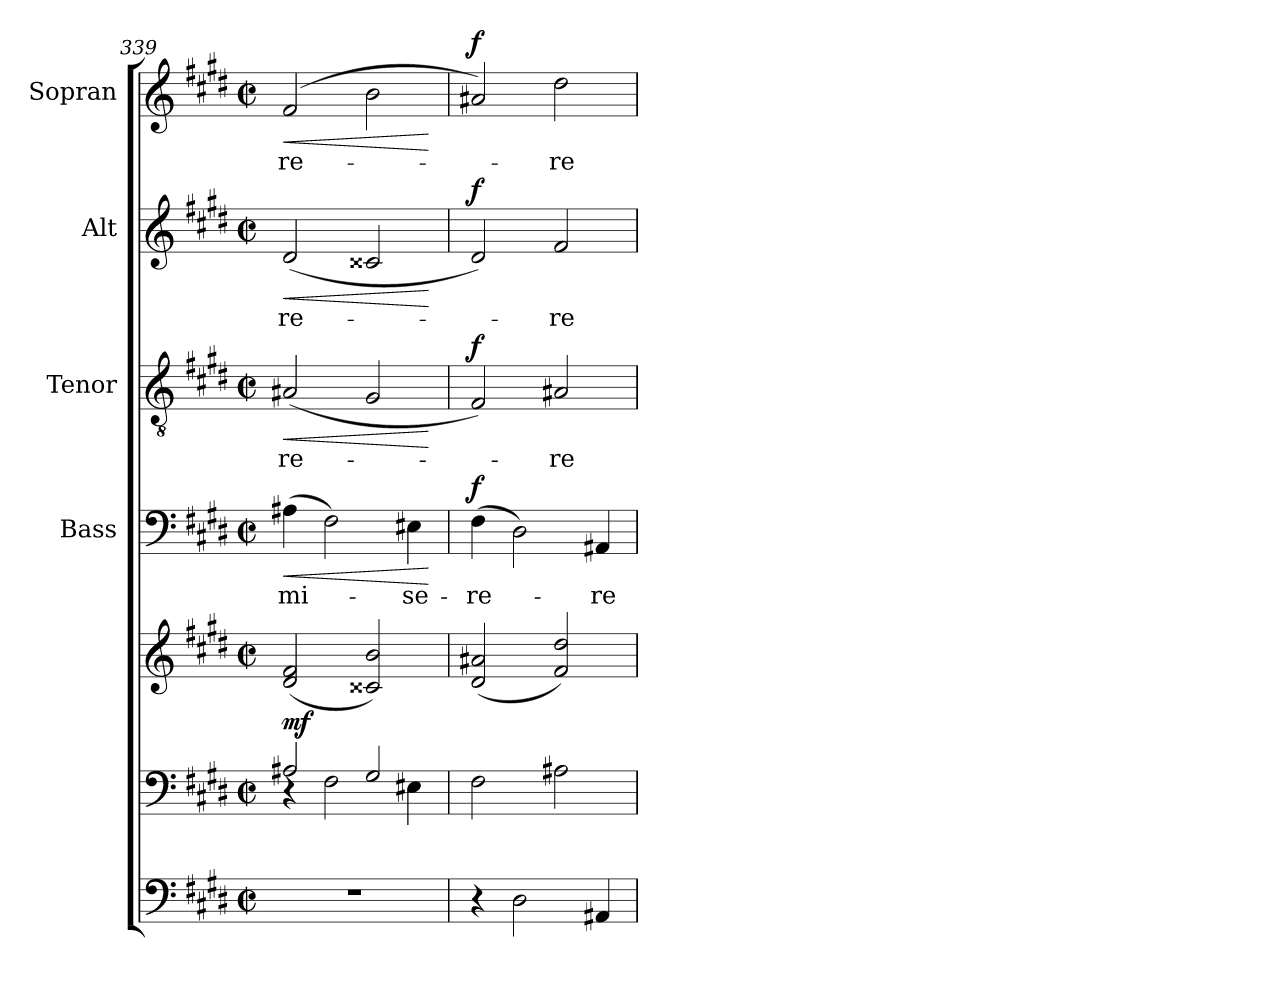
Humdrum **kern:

**kern	**kern	**kern	**dynam	**kern	**text	**dynam	**kern	**text	**dynam	**kern	**text	**dynam	**kern	**text	**dynam
*part6	*part5	*part5	*part5	*part4	*part4	*part4	*part3	*part3	*part3	*part2	*part2	*part2	*part1	*part1	*part1
*staff7	*staff6	*staff5	*staff5/6	*staff4	*staff4	*staff4	*staff3	*staff3	*staff3	*staff2	*staff2	*staff2	*staff1	*staff1	*staff1
*	*	*	*	*I"Bass	*	*	*I"Tenor	*	*	*I"Alt	*	*	*I"Sopran	*	*
*	*	*	*	*I'B.	*	*	*I'T.	*	*	*I'A.	*	*	*I'S.	*	*
!!LO:PB:g=z
*clefF4	*clefF4	*clefG2	*	*clefF4	*	*	*clefGv2	*	*	*clefG2	*	*	*clefG2	*	*
*ITrd7c12	*	*	*	*	*	*	*	*	*	*	*	*	*	*	*
*k[f#c#g#d#]	*k[f#c#g#d#]	*k[f#c#g#d#]	*	*k[f#c#g#d#]	*	*	*k[f#c#g#d#]	*	*	*k[f#c#g#d#]	*	*	*k[f#c#g#d#]	*	*
*E:	*E:	*E:	*	*E:	*	*	*E:	*	*	*E:	*	*	*E:	*	*
*M2/2	*M2/2	*M2/2	*	*M2/2	*	*	*M2/2	*	*	*M2/2	*	*	*M2/2	*	*
*met(c|)	*met(c|)	*met(c|)	*	*met(c|)	*	*	*met(c|)	*	*	*met(c|)	*	*	*met(c|)	*	*
=339	=339	=339	=339	=339	=339	=339	=339	=339	=339	=339	=339	=339	=339	=339	=339
*	*^	*	*	*	*	*	*	*	*	*	*	*	*	*	*
!	!	!	!	!LO:DY:b	!	!LO:LY:b	!LO:HP:b	!	!LO:LY:b	!LO:HP:b	!	!LO:LY:b	!LO:HP:b	!	!LO:LY:b	!LO:HP:b
1r	2A#X/	4rC	(>2d#/ 2f#/	mf	(>4A#X\	mi-	<	(<2A#X/	-re-	<	(<2d#/	-re-	<	(<2f#/	-re-	<
.	.	2F#\	.	.	2F#\)	.	.	.	.	.	.	.	.	.	.	.
.	2G#/	.	2c##X/ 2b/)	.	.	.	.	2G#/	.	.	2c##X/	.	.	2b\	.	.
!	!	!	!	!	!	!LO:LY:b	!	!	!	!	!	!	!	!	!	!
.	.	4E#X\	.	.	4E#X\	-se-	.	.	.	.	.	.	.	.	.	.
*	*v	*v	*	*	*	*	*	*	*	*	*	*	*	*	*	*
.	.	.	.	.	.	[	.	.	[	.	.	[	.	.	[
=340	=340	=340	=340	=340	=340	=340	=340	=340	=340	=340	=340	=340	=340	=340	=340
!	!	!	!	!	!LO:LY:b	!LO:DY:a	!	!	!LO:DY:a	!	!	!LO:DY:a	!	!	!LO:DY:a
4r	2F#\	(<2d#/ 2a#X/	.	(>4F#\	-re-	f	2F#/)	.	f	2d#/)	.	f	2a#X/)	.	f
2DD#\	.	.	.	2D#\)	.	.	.	.	.	.	.	.	.	.	.
!	!	!	!	!	!	!	!	!LO:LY:b	!	!	!LO:LY:b	!	!	!LO:LY:b	!
.	2A#X\	2f#/ 2dd#/)	.	.	.	.	2A#X/	-re	.	2f#/	-re	.	2dd#\	-re	.
!	!	!	!	!	!LO:LY:b	!	!	!	!	!	!	!	!	!	!
4AAA#X/	.	.	.	4AA#X/	-re	.	.	.	.	.	.	.	.	.	.
=	=	=	=	=	=	=	=	=	=	=	=	=	=	=	=
*-	*-	*-	*-	*-	*-	*-	*-	*-	*-	*-	*-	*-	*-	*-	*-
